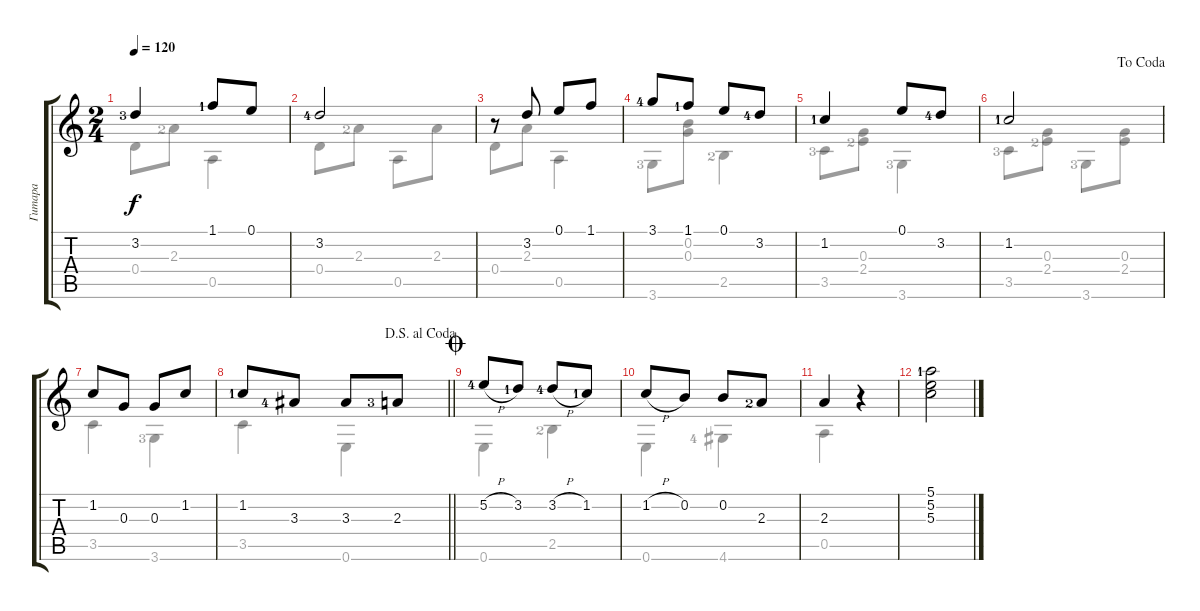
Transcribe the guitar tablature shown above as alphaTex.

\track ("Гитара" "Гитара") {instrument acousticguitarnylon}
\staff {score tabs}
\tuning (E4 B3 G3 D3 A2 E2) {hide}
\voice
\ts (2 4)
\tempo 120
\clef g2
\ks c
3.2{lf 4}.4{dy f} 1.1{lf 2}.8 0.1.8 |
3.2{lf 5}.2 |
r.8 3.2.8 0.1.8 1.1.8 |
3.1{lf 5}.8 1.1{lf 2}.8 0.1.8 3.2{lf 5}.8 |
1.2{lf 2}.4 0.1.8 3.2{lf 5}.8 |
\jump dacoda
1.2{lf 2}.2 |
1.2.8 0.3.8 0.3.8 1.2.8 |
\jump dalsegnoalcoda
\barLineRight lightlight
1.2{lf 2}.8 3.3{lf 5}.8 3.3.8 2.3{lf 4}.8 |
\jump coda
5.2{h lf 5}.8 3.2{lf 2}.8 3.2{h lf 5}.8 1.2{lf 2}.8 |
1.2{h}.8 0.2.8 0.2.8 2.3{lf 3}.8 |
2.3.4 r.4 |
(5.1{lf 2} 5.2 5.3).2
\voice
\clef g2
\ottava regular
\simile none
\ks c
0.4.8{dy f} 2.3{lf 3}.8 0.5.4 |
0.4.8 2.3{lf 3}.8 0.5.8 2.3.8 |
0.4.8 2.3.8 0.5.4 |
3.6{lf 4}.8 (0.2 0.3).8 2.5{lf 3}.4 |
3.5{lf 4}.8 (0.3 2.4{lf 3}).8 3.6{lf 4}.4 |
3.5{lf 4}.8 (0.3 2.4{lf 3}).8 3.6{lf 4}.8 (0.3 2.4).8 |
3.5.4 3.6{lf 4}.4 |
\barLineRight lightlight
3.5.4 0.6.4 |
0.6.4 2.5{lf 3}.4 |
0.6.4 4.6{lf 5}.4 |
0.5.4 r.4 |
